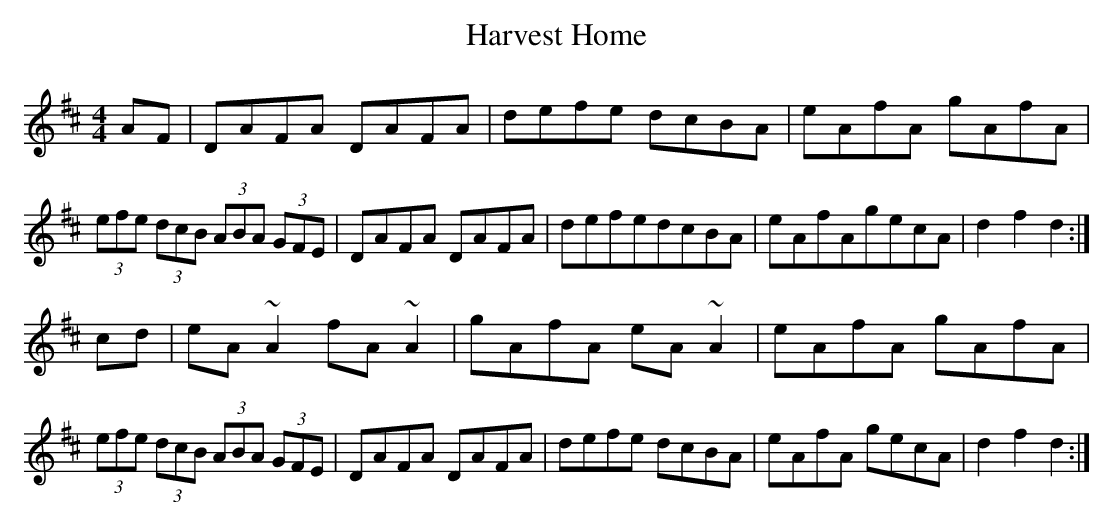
X:1
T:Harvest Home
M:4/4
L:1/8
E:6.5
K:D
AF|DAFA DAFA|defe dcBA|eAfA gAfA|(3efe (3dcB (3ABA (3GFE|DAFA DAFA|defedcBA|eAfAgecA|d2 f2 d2:|
cd|eA ~A2 fA ~A2|gAfA eA ~A2|eAfA gAfA|(3efe (3dcB (3ABA (3GFE|DAFA DAFA|defe dcBA|eAfA gecA|d2 f2 d2:|
